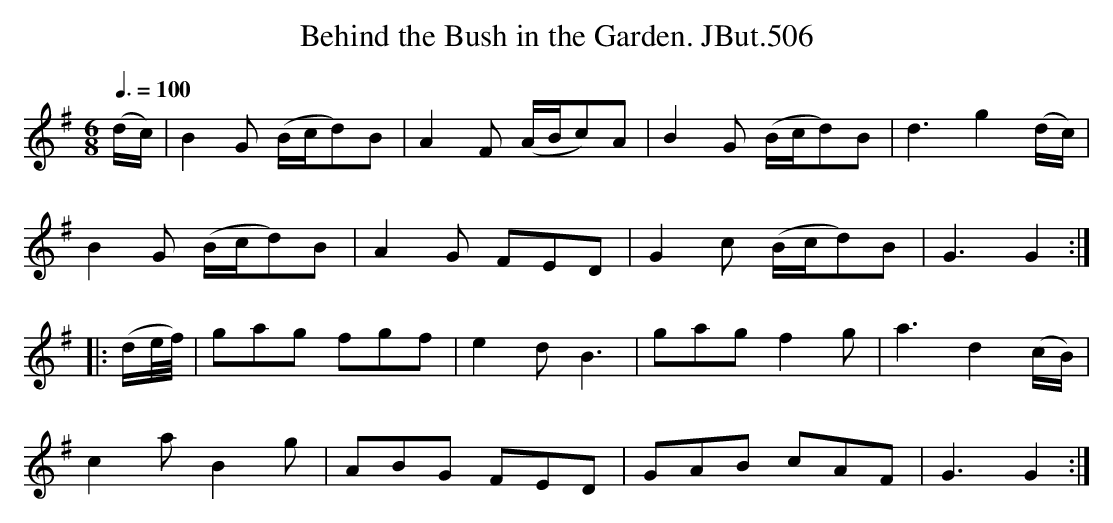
X:1
T:Behind the Bush in the Garden. JBut.506
M:6/8
L:1/8
Q:3/8=100
K:G
(d/c/)|B2G (B/c/d)B|A2F (A/B/c)A|B2G (B/c/d)B|d3g2(d/c/)|
B2G (B/c/d)B|A2G FED|G2c (B/c/d)B|G3 G2 :|
|:(d/e//f//)|gag fgf|e2dB3|gag f2g|a3 d2(c/B/)|
c2a B2g|ABG FED|GAB cAF|G3G2:|
